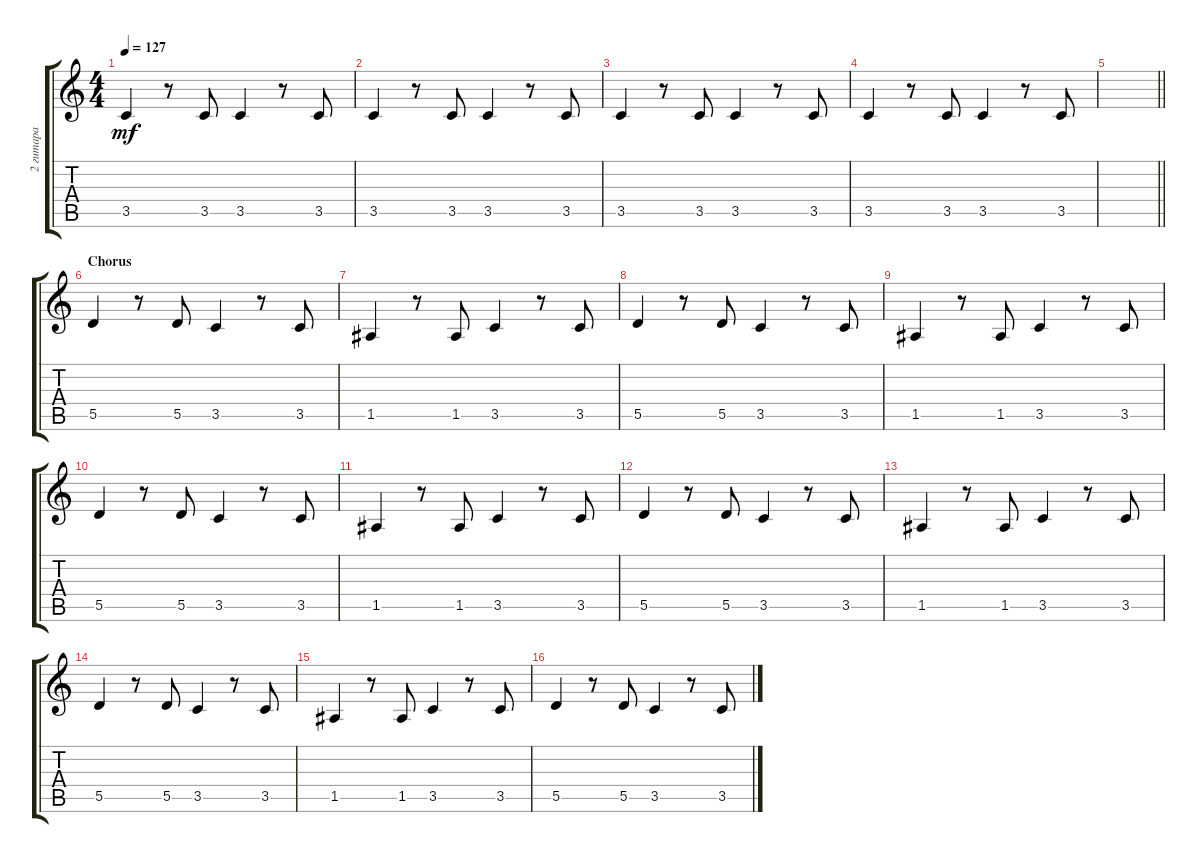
\track ("2 гитара" "2 гитара") {instrument acousticguitarsteel}
\staff {score tabs}
\tuning (E4 B3 G3 D3 A2 E2) {hide}
\ts (4 4)
\tempo 127
\clef g2
\ks c
3.5.4{dy mf} r.8 3.5.8 3.5.4 r.8 3.5.8 |
3.5.4 r.8 3.5.8 3.5.4 r.8 3.5.8 |
3.5.4 r.8 3.5.8 3.5.4 r.8 3.5.8 |
3.5.4 r.8 3.5.8 3.5.4 r.8 3.5.8 |
\barLineRight lightlight
|
\section ("" "Chorus")
5.5.4 r.8 5.5.8 3.5.4 r.8 3.5.8 |
1.5.4 r.8 1.5.8 3.5.4 r.8 3.5.8 |
5.5.4 r.8 5.5.8 3.5.4 r.8 3.5.8 |
1.5.4 r.8 1.5.8 3.5.4 r.8 3.5.8 |
5.5.4 r.8 5.5.8 3.5.4 r.8 3.5.8 |
1.5.4 r.8 1.5.8 3.5.4 r.8 3.5.8 |
5.5.4 r.8 5.5.8 3.5.4 r.8 3.5.8 |
1.5.4 r.8 1.5.8 3.5.4 r.8 3.5.8 |
5.5.4 r.8 5.5.8 3.5.4 r.8 3.5.8 |
1.5.4 r.8 1.5.8 3.5.4 r.8 3.5.8 |
5.5.4 r.8 5.5.8 3.5.4 r.8 3.5.8
